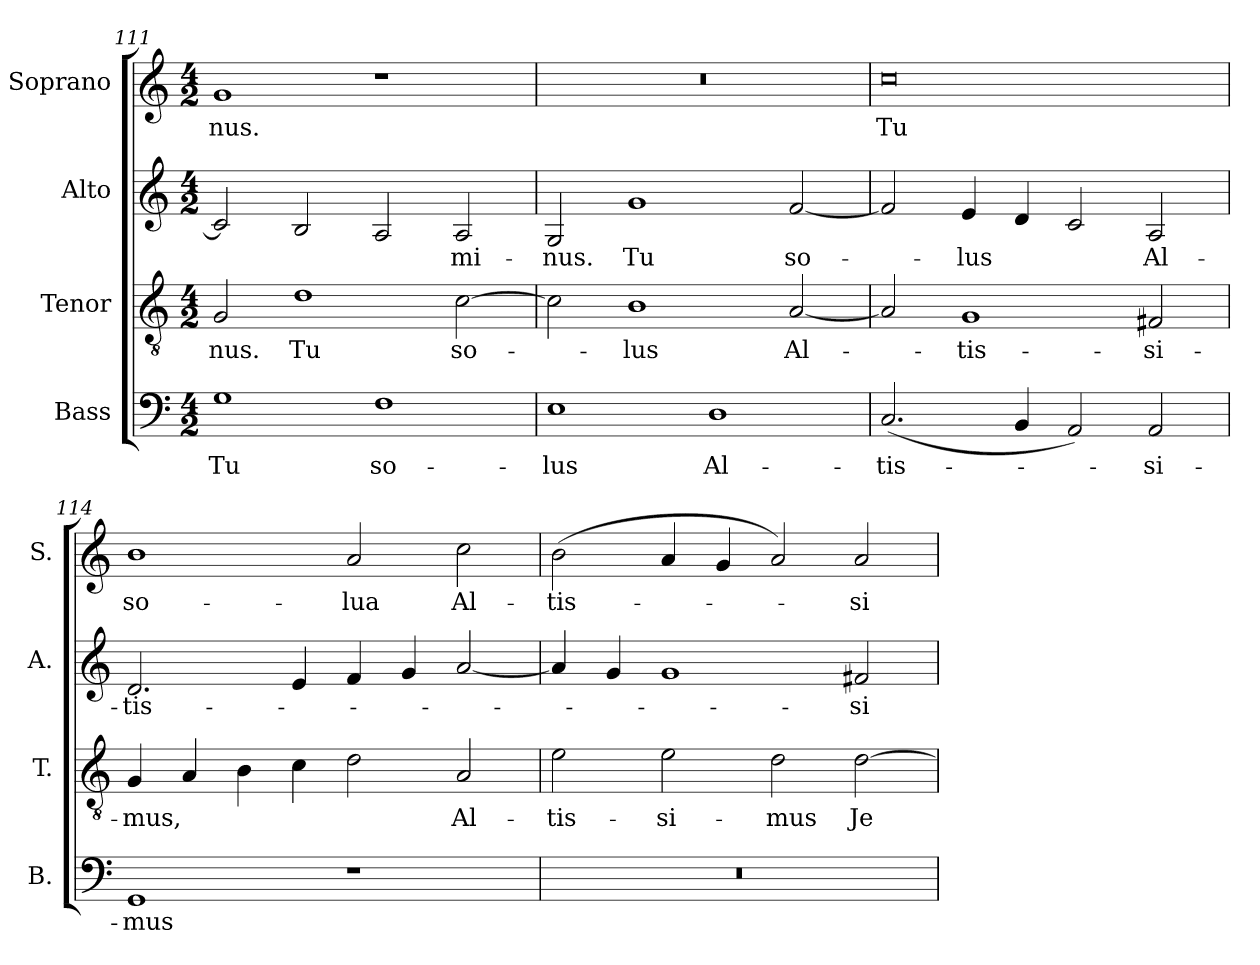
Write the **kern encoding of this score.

**kern	**text	**kern	**text	**kern	**text	**kern	**text
*part4	*part4	*part3	*part3	*part2	*part2	*part1	*part1
*staff4	*staff4	*staff3	*staff3	*staff2	*staff2	*staff1	*staff1
*I"Bass	*	*I"Tenor	*	*I"Alto	*	*I"Soprano	*
*I'B.	*	*I'T.	*	*I'A.	*	*I'S.	*
*clefF4	*	*clefGv2	*	*clefG2	*	*clefG2	*
*	*	*ITrd7c12	*	*	*	*	*
*k[]	*	*k[]	*	*k[]	*	*k[]	*
*C:	*	*C:	*	*C:	*	*C:	*
*M4/2	*	*M4/2	*	*M4/2	*	*M4/2	*
=111	=111	=111	=111	=111	=111	=111	=111
!	!LO:LY:b:color=#000000	!	!	!	!	!	!
!	!	!	!LO:LY:b:color=#000000	!	!	!	!
!	!	!	!	!	!	!	!LO:LY:b:color=#000000
1Gi	Tu	2GGi/	-nus.	2ci/]	.	1gi	-nus.
!	!	!	!LO:LY:b:color=#000000	!	!	!	!
.	.	1Di	Tu	2Bi/	.	.	.
!	!LO:LY:b:color=#000000	!	!	!	!	!	!
1Fi	so-	.	.	2Ai/	.	1r	.
!	!	!	!LO:LY:b:color=#000000	!	!	!	!
!	!	!	!	!	!LO:LY:b:color=#000000	!	!
.	.	[2Ci\	so-	2Ai/	-mi-	.	.
=112	=112	=112	=112	=112	=112	=112	=112
!	!LO:LY:b:color=#000000	!	!	!	!	!	!
!	!	!	!	!	!LO:LY:b:color=#000000	!LO:N:vis=1	!
1Ei	-lus	2Ci\]	.	2Gi/	-nus.	0r	.
!	!	!	!LO:LY:b:color=#000000	!	!	!	!
!	!	!	!	!	!LO:LY:b:color=#000000	!	!
.	.	1BBi	-lus	1gi	Tu	.	.
!	!LO:LY:b:color=#000000	!	!	!	!	!	!
1Di	Al-	.	.	.	.	.	.
!	!	!	!LO:LY:b:color=#000000	!	!	!	!
!	!	!	!	!	!LO:LY:b:color=#000000	!	!
.	.	[2AAi/	Al-	[2fi/	so-	.	.
=113	=113	=113	=113	=113	=113	=113	=113
!	!LO:LY:b:color=#000000	!	!	!	!	!	!
!	!	!	!	!	!	!	!LO:LY:b:color=#000000
(2.Ci/	-tis-	2AAi/]	.	2fi/]	.	0cci	Tu
!	!	!	!LO:LY:b:color=#000000	!	!	!	!
!	!	!	!	!	!LO:LY:b:color=#000000	!	!
.	.	1GGi	-tis-	4ei/	-lus	.	.
4BBi/	.	.	.	4di/	.	.	.
2AAi/)	.	.	.	2ci/	.	.	.
!	!LO:LY:b:color=#000000	!	!	!	!	!	!
!	!	!	!LO:LY:b:color=#000000	!	!	!	!
!	!	!	!	!	!LO:LY:b:color=#000000	!	!
2AAi/	-si-	2FF#Xi/	-si-	2Ai/	Al-	.	.
=114	=114	=114	=114	=114	=114	=114	=114
!	!LO:LY:b:color=#000000	!	!	!	!	!	!
!	!	!	!LO:LY:b:color=#000000	!	!	!	!
!	!	!	!	!	!LO:LY:b:color=#000000	!	!
!	!	!	!	!	!	!	!LO:LY:b:color=#000000
1GGi	-mus	4GGi/	-mus,	2.di/	-tis-	1bi	so-
.	.	4AAi/	.	.	.	.	.
.	.	4BBi\	.	.	.	.	.
.	.	4Ci\	.	4ei/	.	.	.
!	!	!	!	!	!	!	!LO:LY:b:color=#000000
1r	.	2Di\	.	4fi/	.	2ai/	-lua
.	.	.	.	4gi/	.	.	.
!	!	!	!LO:LY:b:color=#000000	!	!	!	!
!	!	!	!	!	!	!	!LO:LY:b:color=#000000
.	.	2AAi/	Al-	[2ai/	.	2cci\	Al-
=115	=115	=115	=115	=115	=115	=115	=115
!LO:N:vis=1	!	!	!	!	!	!	!
!	!	!	!LO:LY:b:color=#000000	!	!	!	!
!	!	!	!	!	!	!	!LO:LY:b:color=#000000
0r	.	2Ei\	-tis-	4ai/]	.	(2bi\	-tis-
.	.	.	.	4gi/	.	.	.
!	!	!	!LO:LY:b:color=#000000	!	!	!	!
.	.	2Ei\	-si-	1gi	.	4ai/	.
.	.	.	.	.	.	4gi/	.
!	!	!	!LO:LY:b:color=#000000	!	!	!	!
.	.	2Di\	-mus	.	.	2ai/)	.
!	!	!	!LO:LY:b:color=#000000	!	!	!	!
!	!	!	!	!	!LO:LY:b:color=#000000	!	!
!	!	!	!	!	!	!	!LO:LY:b:color=#000000
.	.	[2Di\	Je-	2f#Xi/	-si-	2ai/	-si-
=	=	=	=	=	=	=	=
*-	*-	*-	*-	*-	*-	*-	*-
